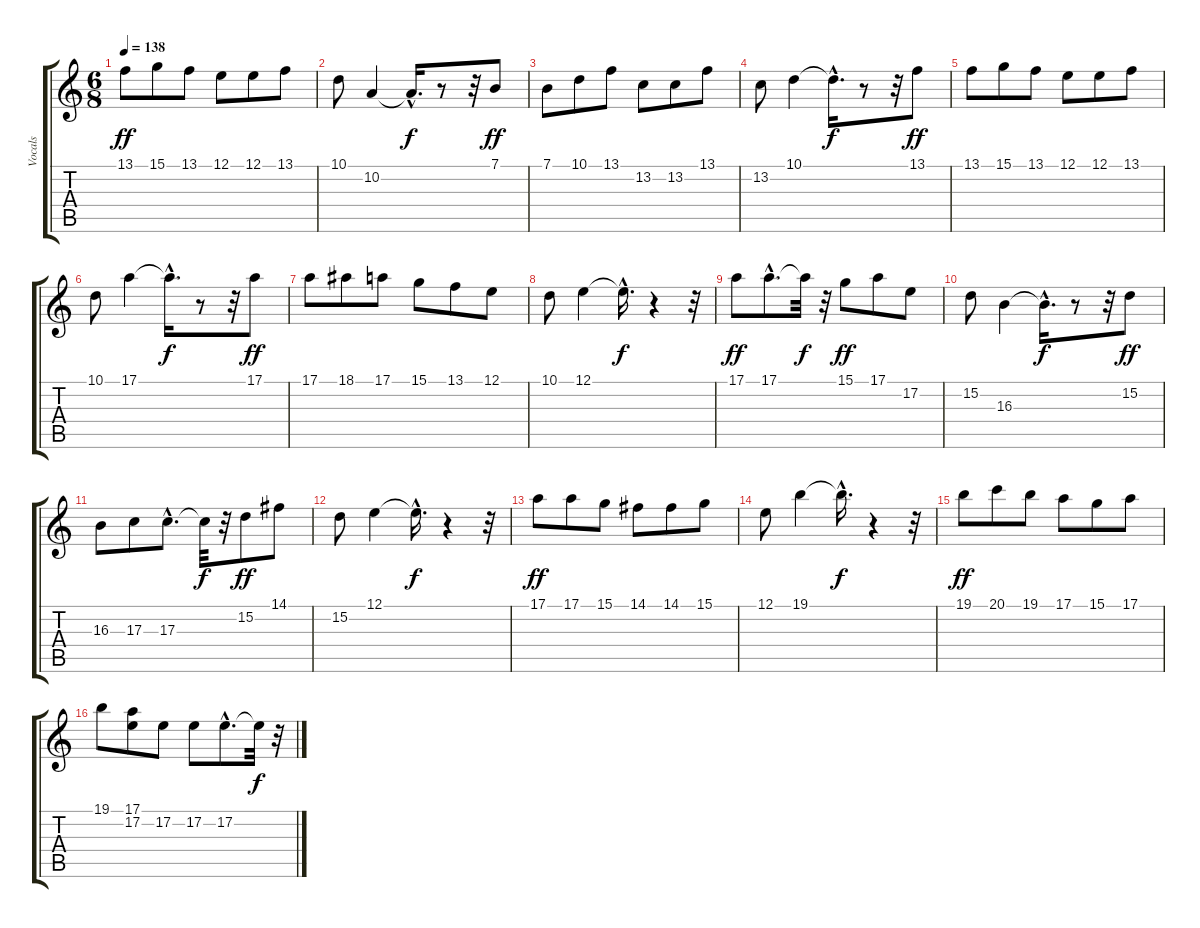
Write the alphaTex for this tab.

\track ("Vocals" "Vocals") {instrument choiraahs}
\staff {score tabs}
\tuning (E4 B3 G3 D3 A2 E2) {hide}
\ts (6 8)
\tempo 138
\clef g2
\ks c
13.1.8{dy ff} 15.1.8 13.1.8 12.1.8 12.1.8 13.1.8 |
10.1.8 10.2.4 10.2{hac t}.16{d dy f} r.8 r.32 7.1.8{dy ff} |
7.1.8 10.1.8 13.1.8 13.2.8 13.2.8 13.1.8 |
13.2.8 10.1.4 10.1{hac t}.16{d dy f} r.8 r.32 13.1.8{dy ff} |
13.1.8 15.1.8 13.1.8 12.1.8 12.1.8 13.1.8 |
10.1.8 17.1.4 17.1{hac t}.16{d dy f} r.8 r.32 17.1.8{dy ff} |
17.1.8 18.1.8 17.1.8 15.1.8 13.1.8 12.1.8 |
10.1.8 12.1.4 12.1{hac t}.16{d dy f} r.4 r.32 |
17.1.8{dy ff} 17.1{hac}.8{d} 17.1{t}.32{dy f} r.32 15.1.8{dy ff} 17.1.8 17.2.8 |
15.2.8 16.3.4 16.3{hac t}.16{d dy f} r.8 r.32 15.2.8{dy ff} |
16.3.8 17.3.8 17.3{hac}.8{d} 17.3{t}.32{dy f} r.32 15.2.8{dy ff} 14.1.8 |
15.2.8 12.1.4 12.1{hac t}.16{d dy f} r.4 r.32 |
17.1.8{dy ff} 17.1.8 15.1.8 14.1.8 14.1.8 15.1.8 |
12.1.8 19.1.4 19.1{hac t}.16{d dy f} r.4 r.32 |
19.1.8{dy ff} 20.1.8 19.1.8 17.1.8 15.1.8 17.1.8 |
19.1.8 (17.1 17.2).8 17.2.8 17.2.8 17.2{hac}.8{d} 17.2{t}.32{dy f} r.32
